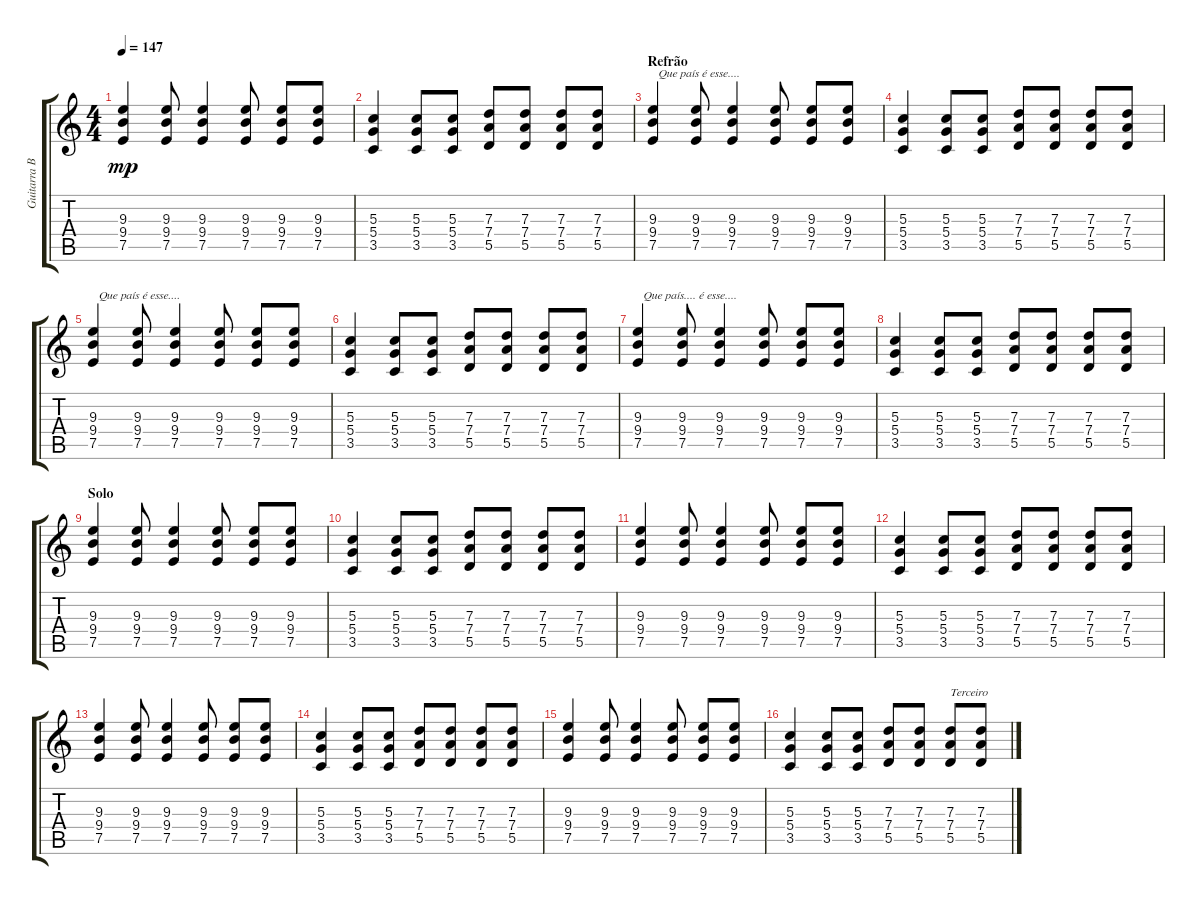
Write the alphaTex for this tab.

\track ("Guitarra Base" "Guitarra B") {instrument distortionguitar}
\staff {score tabs}
\tuning (E4 B3 G3 D3 A2 E2) {hide}
\ts (4 4)
\tempo 147
\clef g2
\ks c
(9.3 9.4 7.5).4{dy mp} (9.3 9.4 7.5).8 (9.3 9.4 7.5).4 (9.3 9.4 7.5).8 (9.3 9.4 7.5).8 (9.3 9.4 7.5).8 |
(5.3 5.4 3.5).4 (5.3 5.4 3.5).8 (5.3 5.4 3.5).8 (7.3 7.4 5.5).8 (7.3 7.4 5.5).8 (7.3 7.4 5.5).8 (7.3 7.4 5.5).8 |
\section ("" "Refrão")
(9.3 9.4 7.5).4{txt "  Que país é esse...."} (9.3 9.4 7.5).8 (9.3 9.4 7.5).4 (9.3 9.4 7.5).8 (9.3 9.4 7.5).8 (9.3 9.4 7.5).8 |
(5.3 5.4 3.5).4 (5.3 5.4 3.5).8 (5.3 5.4 3.5).8 (7.3 7.4 5.5).8 (7.3 7.4 5.5).8 (7.3 7.4 5.5).8 (7.3 7.4 5.5).8 |
(9.3 9.4 7.5).4{txt "  Que país é esse...."} (9.3 9.4 7.5).8 (9.3 9.4 7.5).4 (9.3 9.4 7.5).8 (9.3 9.4 7.5).8 (9.3 9.4 7.5).8 |
(5.3 5.4 3.5).4 (5.3 5.4 3.5).8 (5.3 5.4 3.5).8 (7.3 7.4 5.5).8 (7.3 7.4 5.5).8 (7.3 7.4 5.5).8 (7.3 7.4 5.5).8 |
(9.3 9.4 7.5).4{txt "  Que país.... é esse...."} (9.3 9.4 7.5).8 (9.3 9.4 7.5).4 (9.3 9.4 7.5).8 (9.3 9.4 7.5).8 (9.3 9.4 7.5).8 |
(5.3 5.4 3.5).4 (5.3 5.4 3.5).8 (5.3 5.4 3.5).8 (7.3 7.4 5.5).8 (7.3 7.4 5.5).8 (7.3 7.4 5.5).8 (7.3 7.4 5.5).8 |
\section ("" "Solo")
(9.3 9.4 7.5).4 (9.3 9.4 7.5).8 (9.3 9.4 7.5).4 (9.3 9.4 7.5).8 (9.3 9.4 7.5).8 (9.3 9.4 7.5).8 |
(5.3 5.4 3.5).4 (5.3 5.4 3.5).8 (5.3 5.4 3.5).8 (7.3 7.4 5.5).8 (7.3 7.4 5.5).8 (7.3 7.4 5.5).8 (7.3 7.4 5.5).8 |
(9.3 9.4 7.5).4 (9.3 9.4 7.5).8 (9.3 9.4 7.5).4 (9.3 9.4 7.5).8 (9.3 9.4 7.5).8 (9.3 9.4 7.5).8 |
(5.3 5.4 3.5).4 (5.3 5.4 3.5).8 (5.3 5.4 3.5).8 (7.3 7.4 5.5).8 (7.3 7.4 5.5).8 (7.3 7.4 5.5).8 (7.3 7.4 5.5).8 |
(9.3 9.4 7.5).4 (9.3 9.4 7.5).8 (9.3 9.4 7.5).4 (9.3 9.4 7.5).8 (9.3 9.4 7.5).8 (9.3 9.4 7.5).8 |
(5.3 5.4 3.5).4 (5.3 5.4 3.5).8 (5.3 5.4 3.5).8 (7.3 7.4 5.5).8 (7.3 7.4 5.5).8 (7.3 7.4 5.5).8 (7.3 7.4 5.5).8 |
(9.3 9.4 7.5).4 (9.3 9.4 7.5).8 (9.3 9.4 7.5).4 (9.3 9.4 7.5).8 (9.3 9.4 7.5).8 (9.3 9.4 7.5).8 |
(5.3 5.4 3.5).4 (5.3 5.4 3.5).8 (5.3 5.4 3.5).8 (7.3 7.4 5.5).8 (7.3 7.4 5.5).8 (7.3 7.4 5.5).8{txt "Terceiro"} (7.3 7.4 5.5).8
